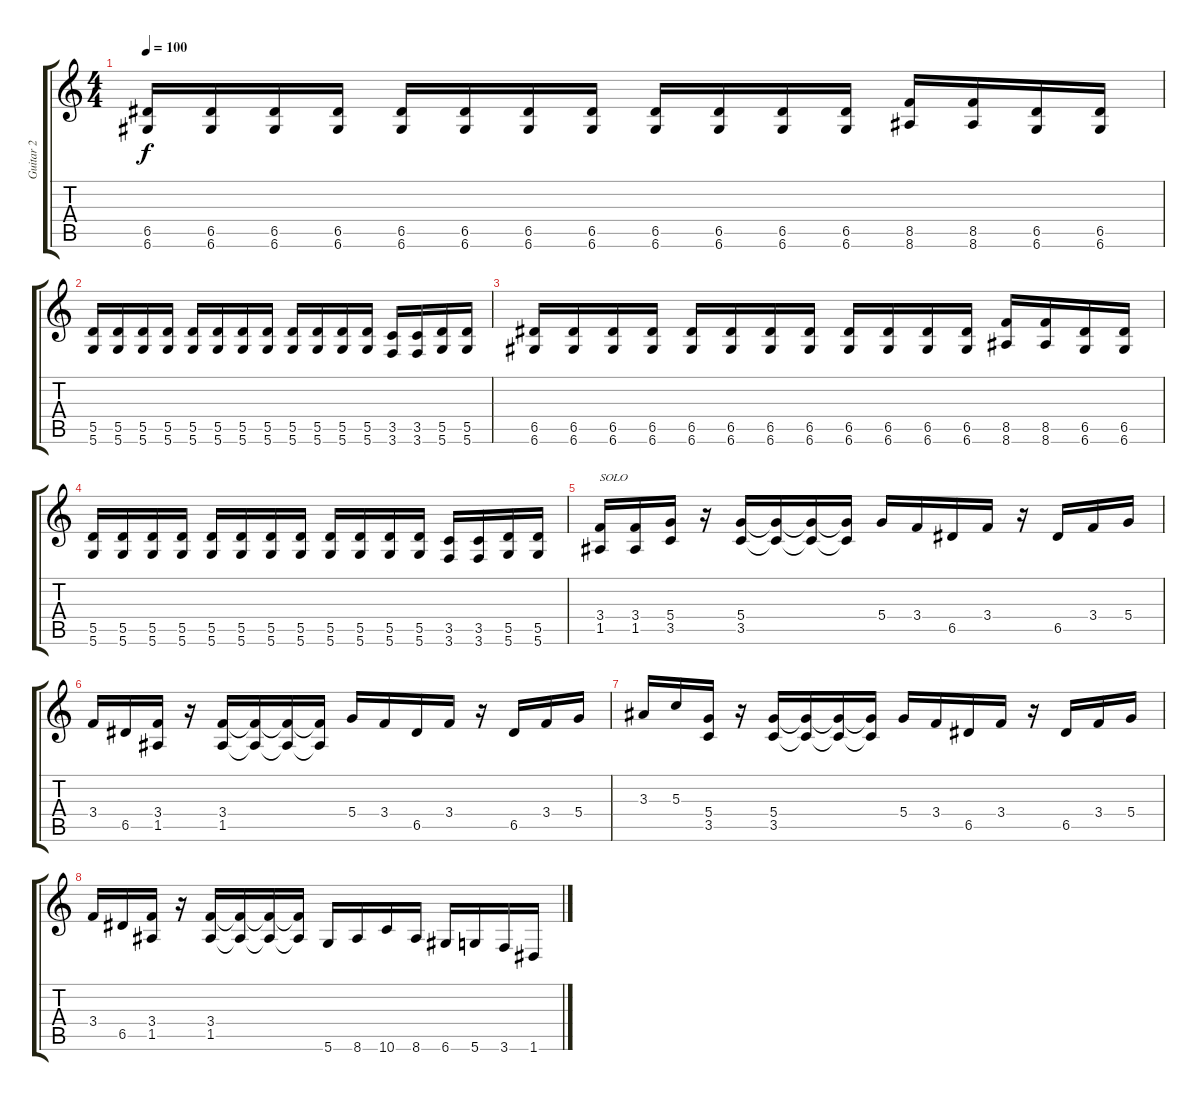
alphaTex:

\track ("Guitar 2" "Guitar 2") {instrument distortionguitar}
\staff {score tabs}
\tuning (E4 B3 G3 D3 A2 D2) {hide}
\ts (4 4)
\tempo 100
\clef g2
\ks c
(6.5 6.6).16{dy f} (6.5 6.6).16 (6.5 6.6).16 (6.5 6.6).16 (6.5 6.6).16 (6.5 6.6).16 (6.5 6.6).16 (6.5 6.6).16 (6.5 6.6).16 (6.5 6.6).16 (6.5 6.6).16 (6.5 6.6).16 (8.5 8.6).16 (8.5 8.6).16 (6.5 6.6).16 (6.5 6.6).16 |
(5.5 5.6).16 (5.5 5.6).16 (5.5 5.6).16 (5.5 5.6).16 (5.5 5.6).16 (5.5 5.6).16 (5.5 5.6).16 (5.5 5.6).16 (5.5 5.6).16 (5.5 5.6).16 (5.5 5.6).16 (5.5 5.6).16 (3.5 3.6).16 (3.5 3.6).16 (5.5 5.6).16 (5.5 5.6).16 |
(6.5 6.6).16 (6.5 6.6).16 (6.5 6.6).16 (6.5 6.6).16 (6.5 6.6).16 (6.5 6.6).16 (6.5 6.6).16 (6.5 6.6).16 (6.5 6.6).16 (6.5 6.6).16 (6.5 6.6).16 (6.5 6.6).16 (8.5 8.6).16 (8.5 8.6).16 (6.5 6.6).16 (6.5 6.6).16 |
(5.5 5.6).16 (5.5 5.6).16 (5.5 5.6).16 (5.5 5.6).16 (5.5 5.6).16 (5.5 5.6).16 (5.5 5.6).16 (5.5 5.6).16 (5.5 5.6).16 (5.5 5.6).16 (5.5 5.6).16 (5.5 5.6).16 (3.5 3.6).16 (3.5 3.6).16 (5.5 5.6).16 (5.5 5.6).16 |
(3.4 1.5).16{txt "SOLO"} (3.4 1.5).16 (5.4 3.5).16 r.16 (5.4 3.5).16 (5.4{t} 3.5{t}).16 (5.4{t} 3.5{t}).16 (5.4{t} 3.5{t}).16 5.4.16 3.4.16 6.5.16 3.4.16 r.16 6.5.16 3.4.16 5.4.16 |
3.4.16 6.5.16 (3.4 1.5).16 r.16 (3.4 1.5).16 (3.4{t} 1.5{t}).16 (3.4{t} 1.5{t}).16 (3.4{t} 1.5{t}).16 5.4.16 3.4.16 6.5.16 3.4.16 r.16 6.5.16 3.4.16 5.4.16 |
3.3.16 5.3.16 (5.4 3.5).16 r.16 (5.4 3.5).16 (5.4{t} 3.5{t}).16 (5.4{t} 3.5{t}).16 (5.4{t} 3.5{t}).16 5.4.16 3.4.16 6.5.16 3.4.16 r.16 6.5.16 3.4.16 5.4.16 |
3.4.16 6.5.16 (3.4 1.5).16 r.16 (3.4 1.5).16 (3.4{t} 1.5{t}).16 (3.4{t} 1.5{t}).16 (3.4{t} 1.5{t}).16 5.6.16 8.6.16 10.6.16 8.6.16 6.6.16 5.6.16 3.6.16 1.6.16
